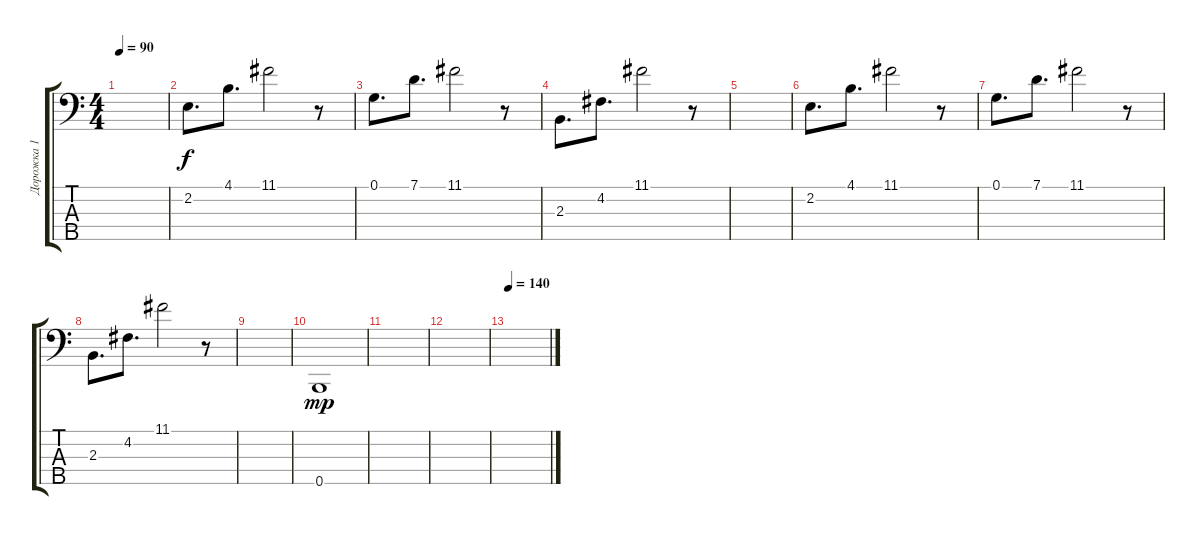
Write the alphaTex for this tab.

\track ("Дорожка 1" "Дорожка 1") {instrument acousticguitarsteel}
\staff {score tabs}
\tuning (G2 D2 A1 E1 B0) {hide}
\ts (4 4)
\tempo 90
\clef f4
\ks c
|
2.2.8{d} 4.1.8{d} 11.1.2 r.8 |
0.1.8{d} 7.1.8{d} 11.1.2 r.8 |
2.3.8{d} 4.2.8{d} 11.1.2 r.8 |
|
2.2.8{d} 4.1.8{d} 11.1.2 r.8 |
0.1.8{d} 7.1.8{d} 11.1.2 r.8 |
2.3.8{d} 4.2.8{d} 11.1.2 r.8 |
|
0.5.1{dy mp} |
|
|
\tempo 140
